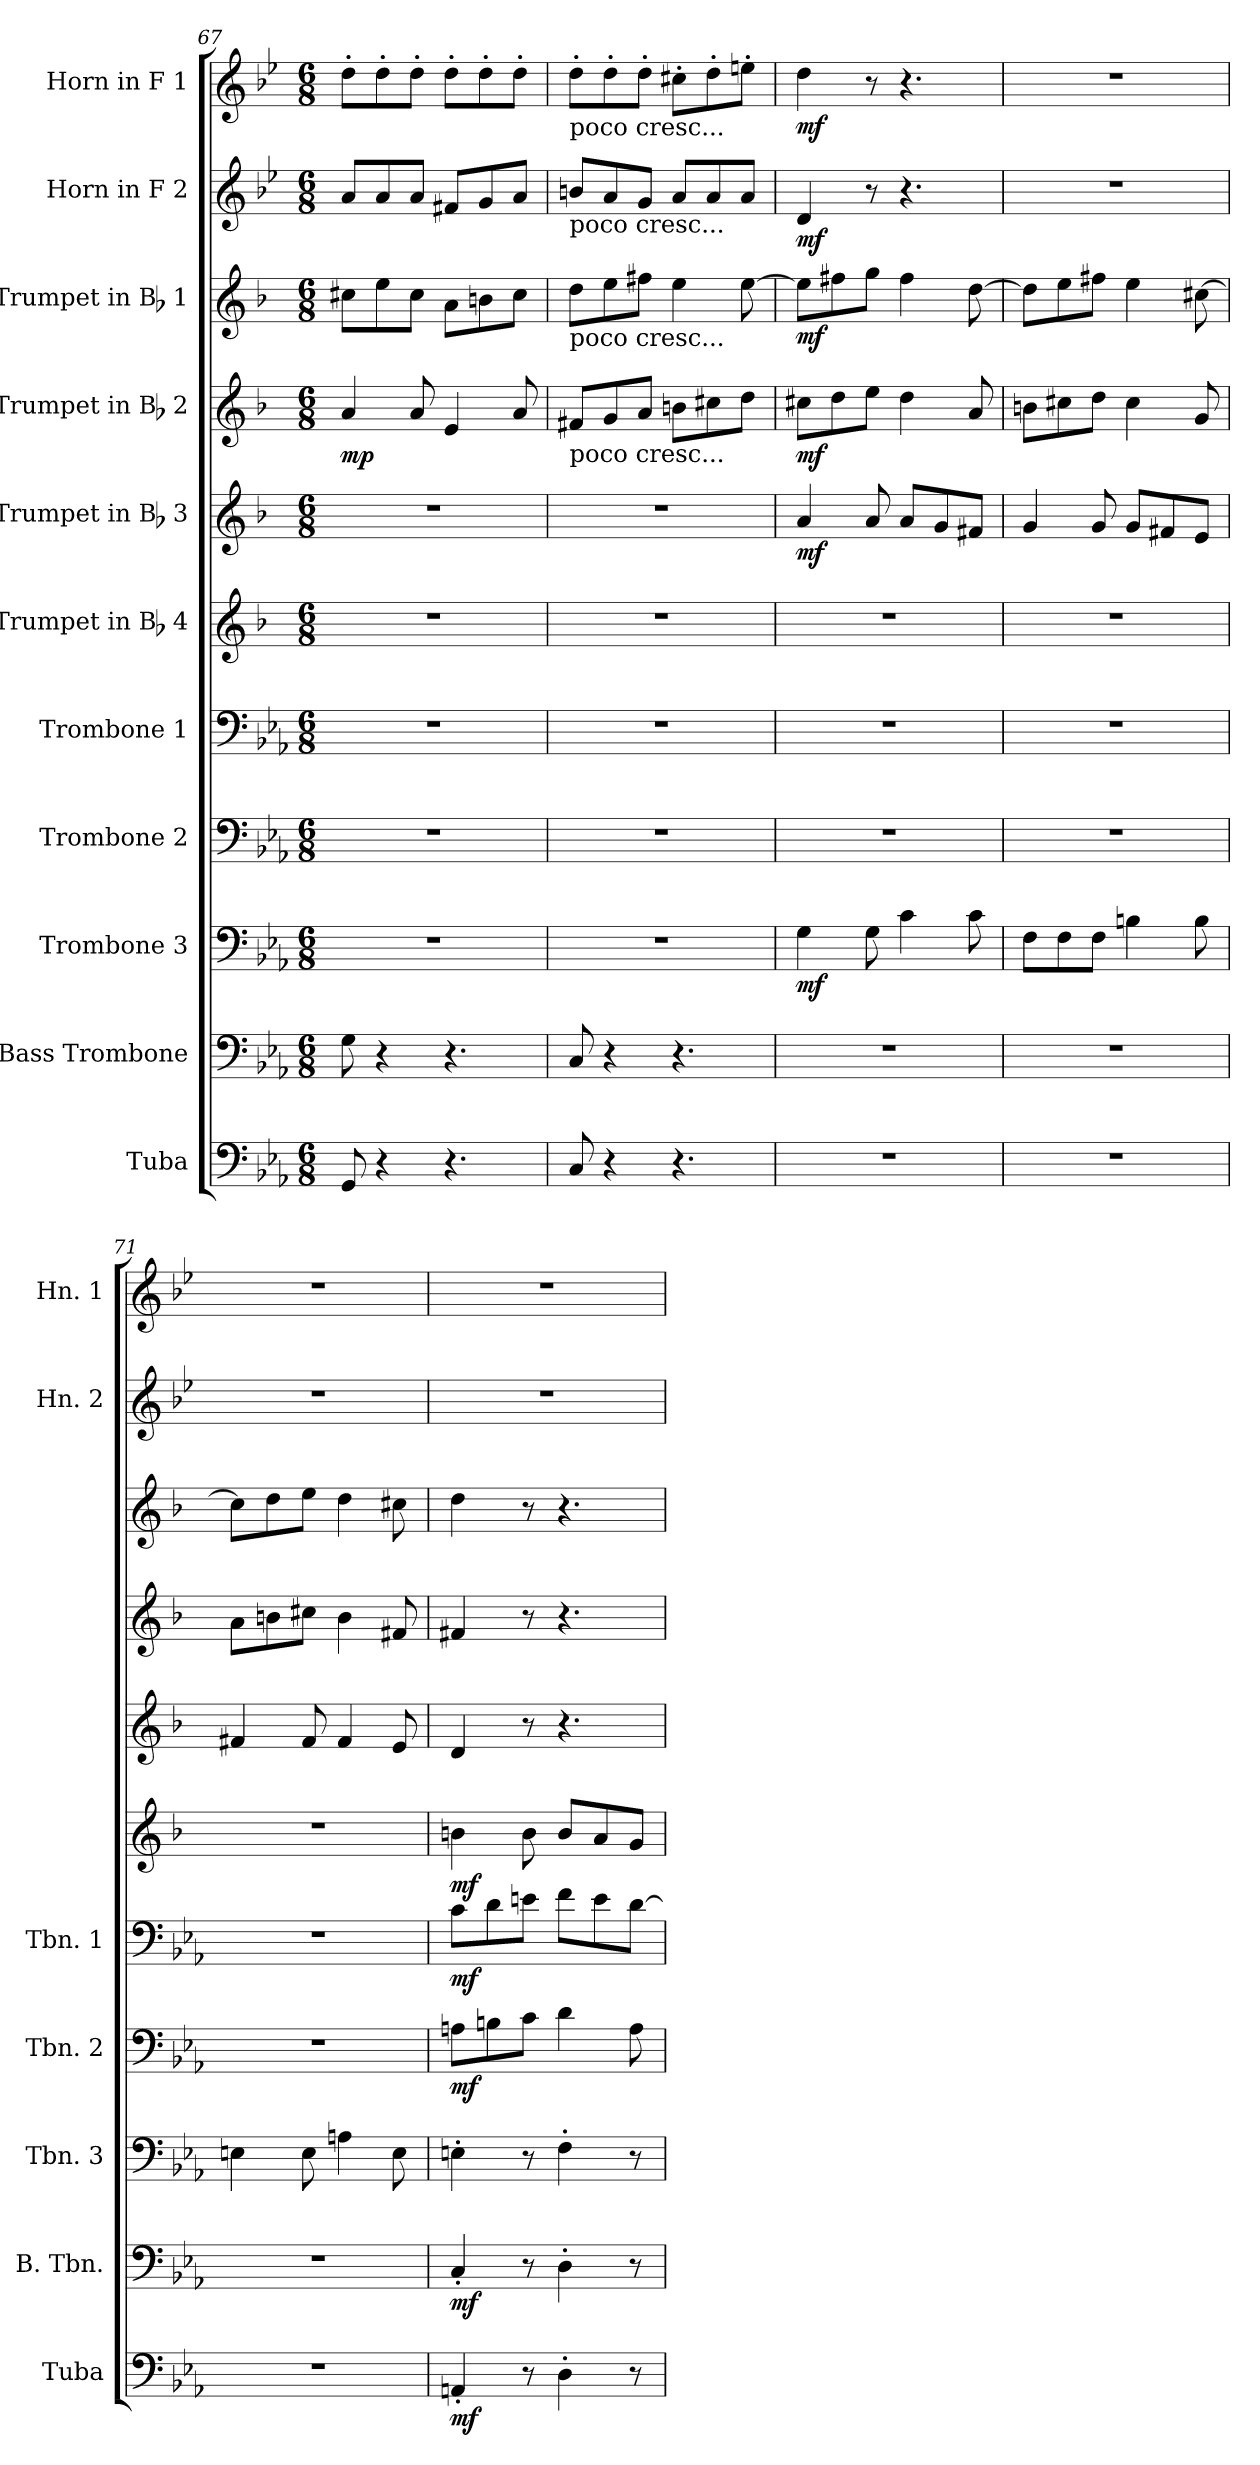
**kern	**dynam	**kern	**dynam	**kern	**dynam	**kern	**dynam	**kern	**dynam	**kern	**dynam	**kern	**dynam	**kern	**dynam	**kern	**dynam	**kern	**dynam	**kern	**dynam
*part11	*part11	*part10	*part10	*part9	*part9	*part8	*part8	*part7	*part7	*part6	*part6	*part5	*part5	*part4	*part4	*part3	*part3	*part2	*part2	*part1	*part1
*staff11	*staff11	*staff10	*staff10	*staff9	*staff9	*staff8	*staff8	*staff7	*staff7	*staff6	*staff6	*staff5	*staff5	*staff4	*staff4	*staff3	*staff3	*staff2	*staff2	*staff1	*staff1
*I"Tuba	*	*I"Bass Trombone	*	*I"Trombone 3	*	*I"Trombone 2	*	*I"Trombone 1	*	*I"Trumpet in Bb 4	*	*I"Trumpet in Bb 3	*	*I"Trumpet in Bb 2	*	*I"Trumpet in Bb 1	*	*I"Horn in F 2	*	*I"Horn in F 1	*
*I'Tuba	*	*I'B. Tbn.	*	*I'Tbn. 3	*	*I'Tbn. 2	*	*I'Tbn. 1	*	*	*	*	*	*	*	*	*	*I'Hn. 2	*	*I'Hn. 1	*
*clefF4	*	*clefF4	*	*clefF4	*	*clefF4	*	*clefF4	*	*clefG2	*	*clefG2	*	*clefG2	*	*clefG2	*	*clefG2	*	*clefG2	*
*	*	*	*	*	*	*	*	*	*	*ITrd1c2	*	*ITrd1c2	*	*ITrd1c2	*	*ITrd1c2	*	*ITrd4c7	*	*ITrd4c7	*
*k[b-e-a-]	*	*k[b-e-a-]	*	*k[b-e-a-]	*	*k[b-e-a-]	*	*k[b-e-a-]	*	*k[b-e-a-]	*	*k[b-e-a-]	*	*k[b-e-a-]	*	*k[b-e-a-]	*	*k[b-e-a-]	*	*k[b-e-a-]	*
*E-:	*	*E-:	*	*E-:	*	*E-:	*	*E-:	*	*E-:	*	*E-:	*	*E-:	*	*E-:	*	*E-:	*	*E-:	*
*M6/8	*	*M6/8	*	*M6/8	*	*M6/8	*	*M6/8	*	*M6/8	*	*M6/8	*	*M6/8	*	*M6/8	*	*M6/8	*	*M6/8	*
=67	=67	=67	=67	=67	=67	=67	=67	=67	=67	=67	=67	=67	=67	=67	=67	=67	=67	=67	=67	=67	=67
!	!	!	!	!	!	!	!	!	!	!	!	!	!	!	!LO:DY:b	!	!	!	!	!	!
8GG/	.	8G\	.	2.r	.	2.r	.	2.r	.	2.r	.	2.r	.	4g/	mp	8bn\L	.	8d/L	.	8g'>\L	.
4r	.	4r	.	.	.	.	.	.	.	.	.	.	.	.	.	8dd\	.	8d/	.	8g'>\	.
.	.	.	.	.	.	.	.	.	.	.	.	.	.	8g/	.	8b\J	.	8d/J	.	8g'>\J	.
4.r	.	4.r	.	.	.	.	.	.	.	.	.	.	.	4d/	.	8g\L	.	8Bn/L	.	8g'>\L	.
.	.	.	.	.	.	.	.	.	.	.	.	.	.	.	.	8an\	.	8c/	.	8g'>\	.
.	.	.	.	.	.	.	.	.	.	.	.	.	.	8g/	.	8b\J	.	8d/J	.	8g'>\J	.
=68	=68	=68	=68	=68	=68	=68	=68	=68	=68	=68	=68	=68	=68	=68	=68	=68	=68	=68	=68	=68	=68
!	!	!	!	!	!	!	!	!	!	!	!	!	!	!	!	!	!	!	!	!LO:TX:b:t=poco cresc...	!
!	!	!	!	!	!	!	!	!	!	!	!	!	!	!	!	!	!	!LO:TX:b:t=poco cresc...	!	!	!
!	!	!	!	!	!	!	!	!	!	!	!	!	!	!	!	!LO:TX:b:t=poco cresc...	!	!	!	!	!
!	!	!	!	!	!	!	!	!	!	!	!	!	!	!LO:TX:b:t=poco cresc...	!	!	!	!	!	!	!
8C/	.	8C/	.	2.r	.	2.r	.	2.r	.	2.r	.	2.r	.	8en/L	.	8cc\L	.	8en/L	.	8g'>\L	.
4r	.	4r	.	.	.	.	.	.	.	.	.	.	.	8f/	.	8dd\	.	8d/	.	8g'>\	.
.	.	.	.	.	.	.	.	.	.	.	.	.	.	8g/J	.	8een\J	.	8c/J	.	8g'>\J	.
4.r	.	4.r	.	.	.	.	.	.	.	.	.	.	.	8an\L	.	4dd\	.	8d/L	.	8f#X'>\L	.
.	.	.	.	.	.	.	.	.	.	.	.	.	.	8bn\	.	.	.	8d/	.	8g'>\	.
.	.	.	.	.	.	.	.	.	.	.	.	.	.	8cc\J	.	[8dd\	.	8d/J	.	8an'>\J	.
!!LO:PB:g=z
=69	=69	=69	=69	=69	=69	=69	=69	=69	=69	=69	=69	=69	=69	=69	=69	=69	=69	=69	=69	=69	=69
!	!	!	!	!	!LO:DY:b	!	!	!	!	!	!	!	!LO:DY:b	!	!LO:DY:b	!	!LO:DY:b	!	!LO:DY:b	!	!LO:DY:b
2.r	.	2.r	.	4G\	mf	2.r	.	2.r	.	2.r	.	4g/	mf	8bn\L	mf	8dd\L]	mf	4G/	mf	4g\	mf
.	.	.	.	.	.	.	.	.	.	.	.	.	.	8cc\	.	8een\	.	.	.	.	.
.	.	.	.	8G\	.	.	.	.	.	.	.	8g/	.	8dd\J	.	8ff\J	.	8r	.	8r	.
.	.	.	.	4c\	.	.	.	.	.	.	.	8g/L	.	4cc\	.	4ee\	.	4.r	.	4.r	.
.	.	.	.	.	.	.	.	.	.	.	.	8f/	.	.	.	.	.	.	.	.	.
.	.	.	.	8c\	.	.	.	.	.	.	.	8en/J	.	8g/	.	[8cc\	.	.	.	.	.
=70	=70	=70	=70	=70	=70	=70	=70	=70	=70	=70	=70	=70	=70	=70	=70	=70	=70	=70	=70	=70	=70
2.r	.	2.r	.	8F\L	.	2.r	.	2.r	.	2.r	.	4f/	.	8an\L	.	8cc\L]	.	2.r	.	2.r	.
.	.	.	.	8F\	.	.	.	.	.	.	.	.	.	8bn\	.	8dd\	.	.	.	.	.
.	.	.	.	8F\J	.	.	.	.	.	.	.	8f/	.	8cc\J	.	8een\J	.	.	.	.	.
.	.	.	.	4Bn\	.	.	.	.	.	.	.	8f/L	.	4b\	.	4dd\	.	.	.	.	.
.	.	.	.	.	.	.	.	.	.	.	.	8en/	.	.	.	.	.	.	.	.	.
.	.	.	.	8B\	.	.	.	.	.	.	.	8d/J	.	8f/	.	[8bn\	.	.	.	.	.
=71	=71	=71	=71	=71	=71	=71	=71	=71	=71	=71	=71	=71	=71	=71	=71	=71	=71	=71	=71	=71	=71
2.r	.	2.r	.	4En\	.	2.r	.	2.r	.	2.r	.	4en/	.	8g\L	.	8b\L]	.	2.r	.	2.r	.
.	.	.	.	.	.	.	.	.	.	.	.	.	.	8an\	.	8cc\	.	.	.	.	.
.	.	.	.	8E\	.	.	.	.	.	.	.	8e/	.	8bn\J	.	8dd\J	.	.	.	.	.
.	.	.	.	4An\	.	.	.	.	.	.	.	4e/	.	4a\	.	4cc\	.	.	.	.	.
.	.	.	.	8E\	.	.	.	.	.	.	.	8d/	.	8en/	.	8bn\	.	.	.	.	.
=72	=72	=72	=72	=72	=72	=72	=72	=72	=72	=72	=72	=72	=72	=72	=72	=72	=72	=72	=72	=72	=72
!	!LO:DY:b	!	!LO:DY:b	!	!	!	!LO:DY:b	!	!LO:DY:b	!	!LO:DY:b	!	!	!	!	!	!	!	!	!	!
4AAn'</	mf	4C'</	mf	4En'>\	.	8An\L	mf	8c\L	mf	4an\	mf	4c/	.	4en/	.	4cc\	.	2.r	.	2.r	.
.	.	.	.	.	.	8Bn\	.	8d\	.	.	.	.	.	.	.	.	.	.	.	.	.
8r	.	8r	.	8r	.	8c\J	.	8en\J	.	8a\	.	8r	.	8r	.	8r	.	.	.	.	.
4D'>\	.	4D'>\	.	4F'>\	.	4d\	.	8f\L	.	8a/L	.	4.r	.	4.r	.	4.r	.	.	.	.	.
.	.	.	.	.	.	.	.	8e\	.	8g/	.	.	.	.	.	.	.	.	.	.	.
8r	.	8r	.	8r	.	8A\	.	[8d\J	.	8f/J	.	.	.	.	.	.	.	.	.	.	.
=	=	=	=	=	=	=	=	=	=	=	=	=	=	=	=	=	=	=	=	=	=
*-	*-	*-	*-	*-	*-	*-	*-	*-	*-	*-	*-	*-	*-	*-	*-	*-	*-	*-	*-	*-	*-
